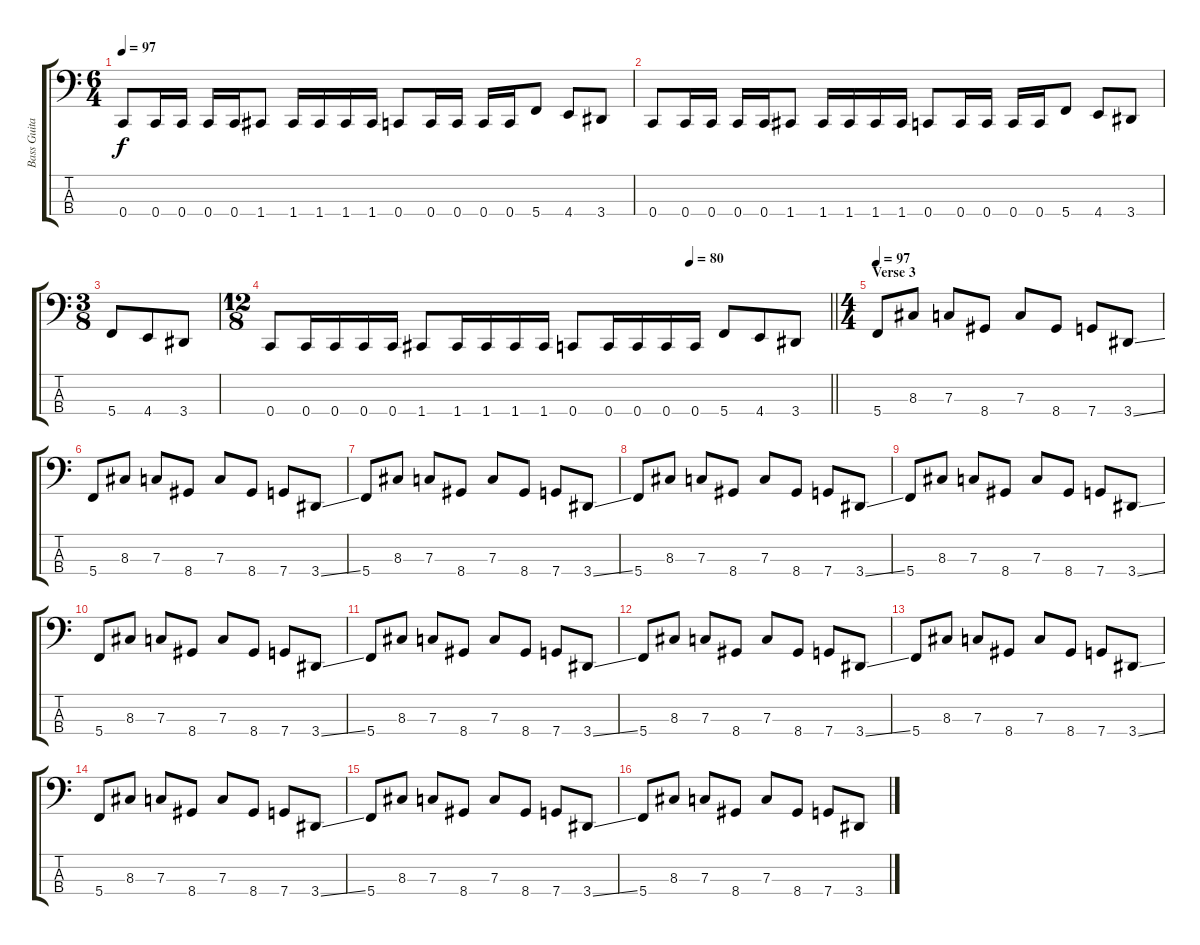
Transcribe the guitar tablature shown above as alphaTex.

\track ("Bass Guitar" "Bass Guita") {instrument electricbasspick}
\staff {score tabs}
\tuning (Eb2 Bb1 F1 C1) {hide}
\ts (6 4)
\tempo 97
\clef f4
\ks c
0.4.8{dy f} 0.4.16 0.4.16 0.4.16 0.4.16 1.4.8 1.4.16 1.4.16 1.4.16 1.4.16 0.4.8 0.4.16 0.4.16 0.4.16 0.4.16 5.4.8 4.4.8 3.4.8 |
0.4.8 0.4.16 0.4.16 0.4.16 0.4.16 1.4.8 1.4.16 1.4.16 1.4.16 1.4.16 0.4.8 0.4.16 0.4.16 0.4.16 0.4.16 5.4.8 4.4.8 3.4.8 |
\ts (3 8)
5.4.8 4.4.8 3.4.8 |
\ts (12 8)
\tempo (80 0.75)
\barLineRight lightlight
0.4.8 0.4.16 0.4.16 0.4.16 0.4.16 1.4.8 1.4.16 1.4.16 1.4.16 1.4.16 0.4.8 0.4.16 0.4.16 0.4.16 0.4.16 5.4.8 4.4.8 3.4.8 |
\ts (4 4)
\section ("" "Verse 3")
\tempo 97
5.4.8 8.3.8 7.3.8 8.4.8 7.3.8 8.4.8 7.4.8 3.4{ss}.8 |
5.4.8 8.3.8 7.3.8 8.4.8 7.3.8 8.4.8 7.4.8 3.4{ss}.8 |
5.4.8 8.3.8 7.3.8 8.4.8 7.3.8 8.4.8 7.4.8 3.4{ss}.8 |
5.4.8 8.3.8 7.3.8 8.4.8 7.3.8 8.4.8 7.4.8 3.4{ss}.8 |
5.4.8 8.3.8 7.3.8 8.4.8 7.3.8 8.4.8 7.4.8 3.4{ss}.8 |
5.4.8 8.3.8 7.3.8 8.4.8 7.3.8 8.4.8 7.4.8 3.4{ss}.8 |
5.4.8 8.3.8 7.3.8 8.4.8 7.3.8 8.4.8 7.4.8 3.4{ss}.8 |
5.4.8 8.3.8 7.3.8 8.4.8 7.3.8 8.4.8 7.4.8 3.4{ss}.8 |
5.4.8 8.3.8 7.3.8 8.4.8 7.3.8 8.4.8 7.4.8 3.4{ss}.8 |
5.4.8 8.3.8 7.3.8 8.4.8 7.3.8 8.4.8 7.4.8 3.4{ss}.8 |
5.4.8 8.3.8 7.3.8 8.4.8 7.3.8 8.4.8 7.4.8 3.4{ss}.8 |
5.4.8 8.3.8 7.3.8 8.4.8 7.3.8 8.4.8 7.4.8 3.4{ss}.8
